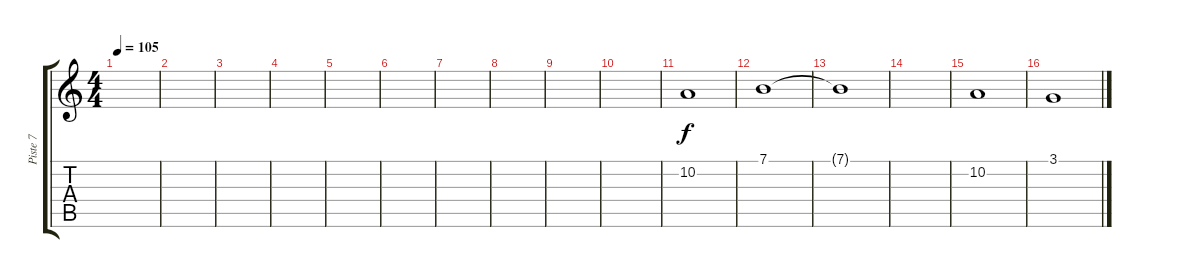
\track ("Piste 7" "Piste 7") {instrument lead6voice}
\staff {score tabs}
\tuning (E4 B3 G3 D3 A2 E2) {hide}
\ts (4 4)
\tempo 105
\clef g2
\ks c
|
|
|
|
|
|
|
|
|
|
10.2.1 |
7.1.1{volume 4} |
7.1{t}.1 |
|
10.2.1{volume 9} |
3.1.1{volume 4}
